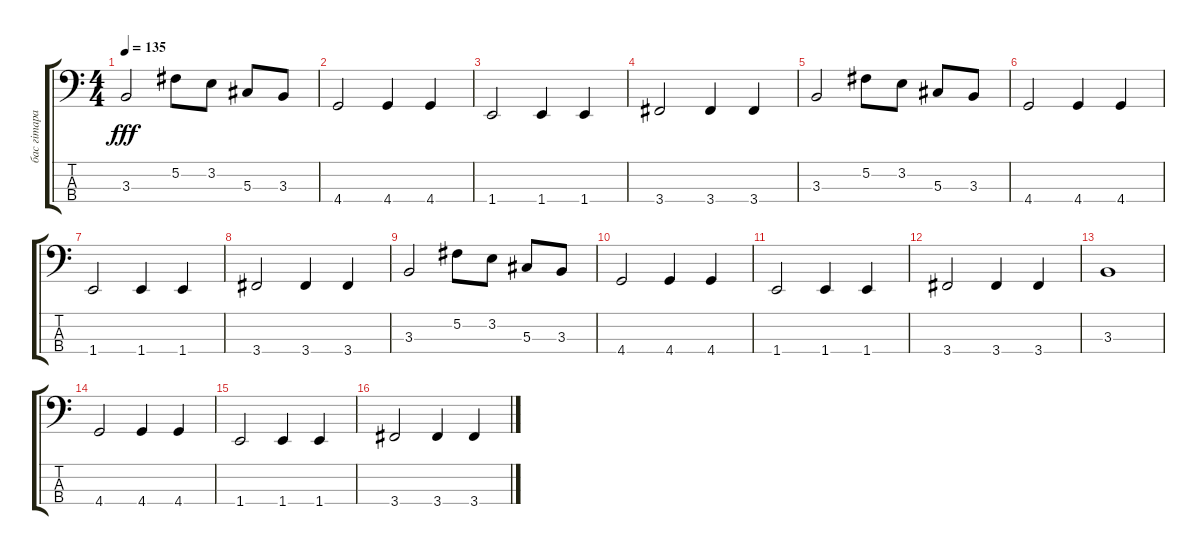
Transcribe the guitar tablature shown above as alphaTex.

\track ("бас гiтара Алесь" "бас гiтара") {instrument electricbassfinger}
\staff {score tabs}
\tuning (Gb2 Db2 Ab1 Eb1) {hide}
\ts (4 4)
\tempo 135
\clef f4
\ks c
3.3.2{dy fff} 5.2.8 3.2.8 5.3.8 3.3.8 |
4.4.2 4.4.4 4.4.4 |
1.4.2 1.4.4 1.4.4 |
3.4.2 3.4.4 3.4.4 |
3.3.2 5.2.8 3.2.8 5.3.8 3.3.8 |
4.4.2 4.4.4 4.4.4 |
1.4.2 1.4.4 1.4.4 |
3.4.2 3.4.4 3.4.4 |
3.3.2 5.2.8 3.2.8 5.3.8 3.3.8 |
4.4.2 4.4.4 4.4.4 |
1.4.2 1.4.4 1.4.4 |
3.4.2 3.4.4 3.4.4 |
3.3.1 |
4.4.2 4.4.4 4.4.4 |
1.4.2 1.4.4 1.4.4 |
3.4.2 3.4.4 3.4.4
